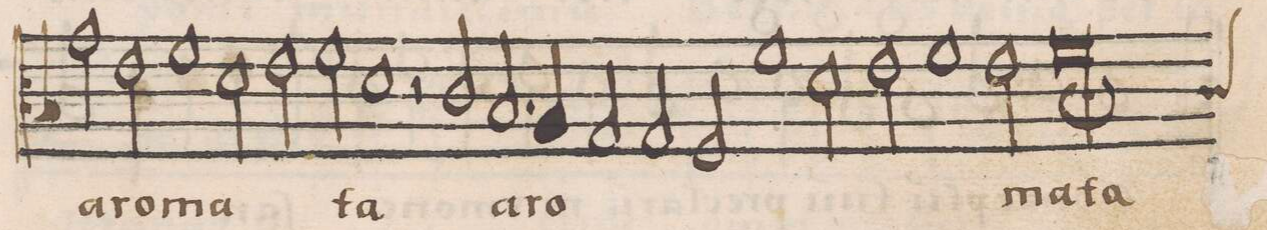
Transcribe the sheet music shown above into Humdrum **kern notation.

**kern	**text
*I"CANTVS	*
*clefC3	*
*k[b-]	*
*met(C)	*
*M2/1	*
2g\	a-
2e\	-ro-
1f\	-ma-
=43-	=43-
2d\	.
2e\	.
2f\	.
=44-	=44-
1d	-ta
2r	.
2c/	.
=45-	=45-
2.B-/	a-
4A/	-ro-
2G/	.
2G/	.
=46-	=46-
2F/	.
1f	.
2d\	.
=47-	=47-
2e\	.
1f	.
2e\	-ma-
=48-	=48-
*custos:c	*
0fl;<	-ta
==	==
*-	*-
